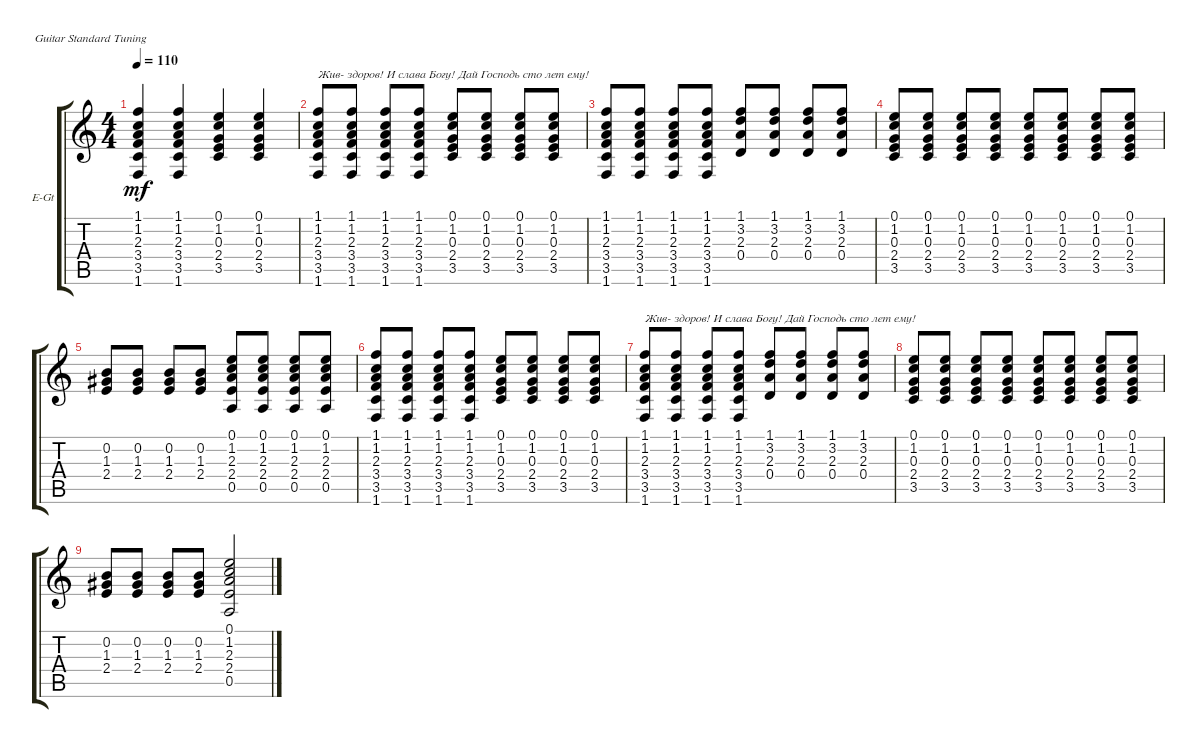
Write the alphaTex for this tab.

\defaultSystemsLayout 4
\bracketExtendMode groupsimilarinstruments
\firstSystemTrackNameOrientation horizontal
\otherSystemsTrackNameOrientation horizontal
\track ("Electric Guitar (Clean)" "E-Gt") {instrument electricguitarclean}
\staff {score tabs}
\tuning (E4 B3 G3 D3 A2 E2)
\ts (4 4)
\tempo 110
\clef g2
\ks c
(1.6 3.5 3.4 2.3 1.2 1.1).4{dy mf} (1.6 3.5 3.4 2.3 1.2 1.1).4 (3.5 2.4 0.3 1.2 0.1).4 (3.5 2.4 0.3 1.2 0.1).4 |
(1.6 3.5 3.4 2.3 1.2 1.1).8{txt "Жив- здоров! И слава Богу! Дай Господь сто лет ему!"} (1.6 3.5 3.4 2.3 1.2 1.1).8 (1.6 3.5 3.4 2.3 1.2 1.1).8 (1.6 3.5 3.4 2.3 1.2 1.1).8 (3.5 2.4 0.3 1.2 0.1).8 (3.5 2.4 0.3 1.2 0.1).8 (3.5 2.4 0.3 1.2 0.1).8 (3.5 2.4 0.3 1.2 0.1).8 |
(1.6 3.5 3.4 2.3 1.2 1.1).8 (1.6 3.5 3.4 2.3 1.2 1.1).8 (1.6 3.5 3.4 2.3 1.2 1.1).8 (1.6 3.5 3.4 2.3 1.2 1.1).8 (0.4 2.3 3.2 1.1).8 (0.4 2.3 3.2 1.1).8 (0.4 2.3 3.2 1.1).8 (0.4 2.3 3.2 1.1).8 |
(3.5 2.4 0.3 1.2 0.1).8 (3.5 2.4 0.3 1.2 0.1).8 (3.5 2.4 0.3 1.2 0.1).8 (3.5 2.4 0.3 1.2 0.1).8 (3.5 2.4 0.3 1.2 0.1).8 (3.5 2.4 0.3 1.2 0.1).8 (3.5 2.4 0.3 1.2 0.1).8 (3.5 2.4 0.3 1.2 0.1).8 |
(2.4 1.3 0.2).8 (2.4 1.3 0.2).8 (2.4 1.3 0.2).8 (2.4 1.3 0.2).8 (0.5 2.4 2.3 1.2 0.1).8 (0.5 2.4 2.3 1.2 0.1).8 (0.5 2.4 2.3 1.2 0.1).8 (0.5 2.4 2.3 1.2 0.1).8 |
(1.6 3.5 3.4 2.3 1.2 1.1).8 (1.6 3.5 3.4 2.3 1.2 1.1).8 (1.6 3.5 3.4 2.3 1.2 1.1).8 (1.6 3.5 3.4 2.3 1.2 1.1).8 (3.5 2.4 0.3 1.2 0.1).8 (3.5 2.4 0.3 1.2 0.1).8 (3.5 2.4 0.3 1.2 0.1).8 (3.5 2.4 0.3 1.2 0.1).8 |
(1.6 3.5 3.4 2.3 1.2 1.1).8{txt "Жив- здоров! И слава Богу! Дай Господь сто лет ему!"} (1.6 3.5 3.4 2.3 1.2 1.1).8 (1.6 3.5 3.4 2.3 1.2 1.1).8 (1.6 3.5 3.4 2.3 1.2 1.1).8 (0.4 2.3 3.2 1.1).8 (0.4 2.3 3.2 1.1).8 (0.4 2.3 3.2 1.1).8 (0.4 2.3 3.2 1.1).8 |
(3.5 2.4 0.3 1.2 0.1).8 (3.5 2.4 0.3 1.2 0.1).8 (3.5 2.4 0.3 1.2 0.1).8 (3.5 2.4 0.3 1.2 0.1).8 (3.5 2.4 0.3 1.2 0.1).8 (3.5 2.4 0.3 1.2 0.1).8 (3.5 2.4 0.3 1.2 0.1).8 (3.5 2.4 0.3 1.2 0.1).8 |
(2.4 1.3 0.2).8 (2.4 1.3 0.2).8 (2.4 1.3 0.2).8 (2.4 1.3 0.2).8 (0.5 2.4 2.3 1.2 0.1).2
